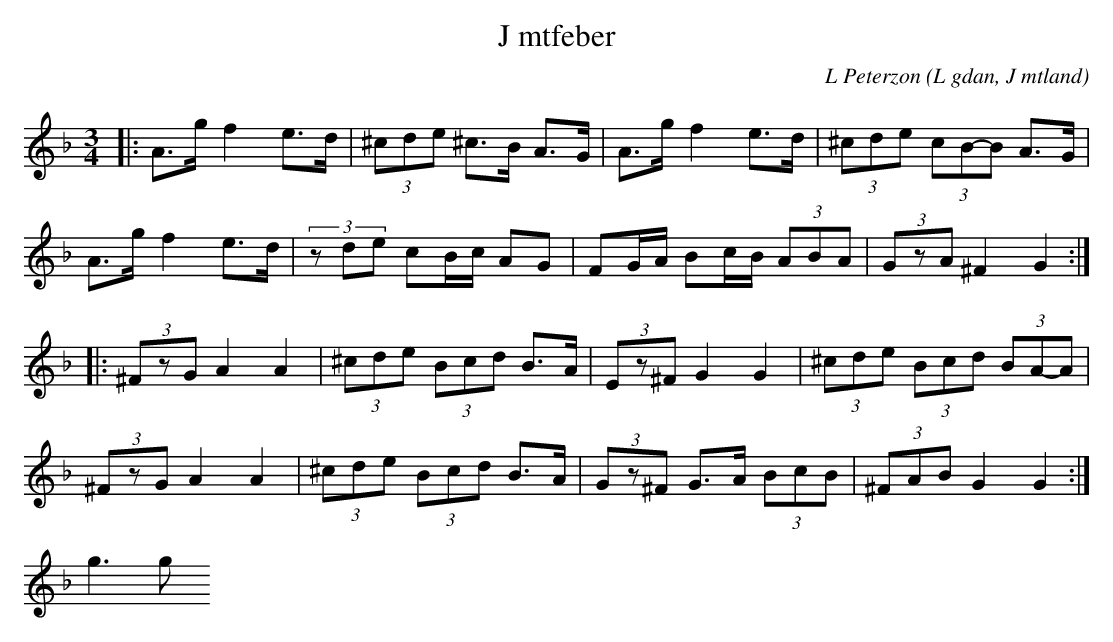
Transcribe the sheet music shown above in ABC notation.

X:1
T:J mtfeber
C: L Peterzon
O:L gdan, J mtland
M:3/4
L:1/8
K:Dm
|: A>g f2 e>d|(3^cde ^c>B A>G|A>g f2 e>d|(3^cde (3cB-B A>G|
A>g f2 e>d|(3zde cB/c/ AG|FG/A/ Bc/B/ (3ABA|(3GzA ^F2 G2:|
|:(3^FzG A2 A2|(3^cde (3Bcd B>A|(3Ez^F G2 G2|(3^cde (3Bcd (3BA-A|
(3^FzG A2 A2|(3^cde (3Bcd B>A| (3Gz^F G>A (3BcB|(3^FAB G2 G2:|
g3 g
